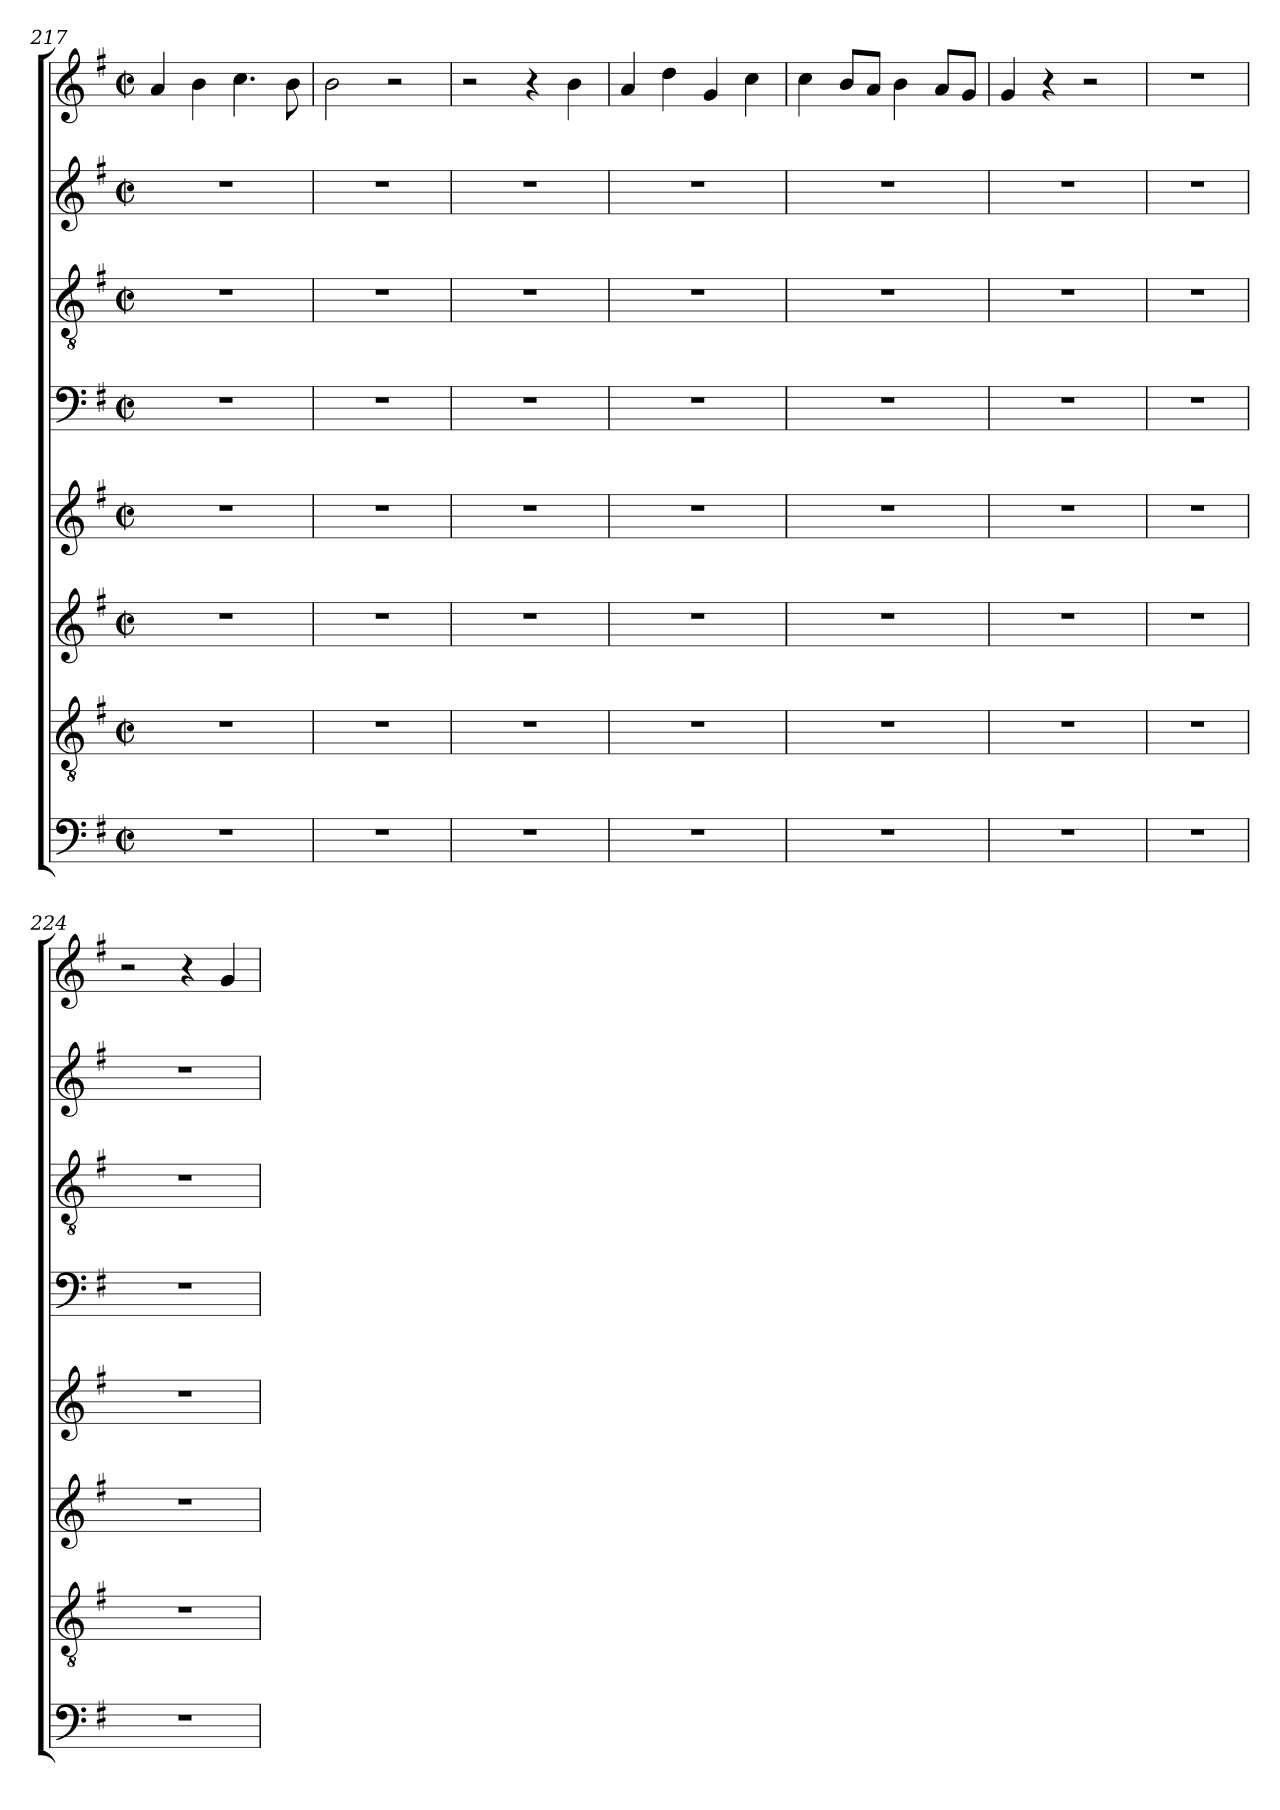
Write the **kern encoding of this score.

**kern	**kern	**kern	**kern	**kern	**kern	**kern	**kern
*part8	*part7	*part6	*part5	*part4	*part3	*part2	*part1
*staff8	*staff7	*staff6	*staff5	*staff4	*staff3	*staff2	*staff1
*clefF4	*clefGv2	*clefG2	*clefG2	*clefF4	*clefGv2	*clefG2	*clefG2
*k[f#]	*k[f#]	*k[f#]	*k[f#]	*k[f#]	*k[f#]	*k[f#]	*k[f#]
*G:	*G:	*G:	*G:	*G:	*G:	*G:	*G:
*M2/2	*M2/2	*M2/2	*M2/2	*M2/2	*M2/2	*M2/2	*M2/2
*met(c|)	*met(c|)	*met(c|)	*met(c|)	*met(c|)	*met(c|)	*met(c|)	*met(c|)
=217	=217	=217	=217	=217	=217	=217	=217
1r	1r	1r	1r	1r	1r	1r	4a/
.	.	.	.	.	.	.	4b\
.	.	.	.	.	.	.	4.cc\
.	.	.	.	.	.	.	8b\
=218	=218	=218	=218	=218	=218	=218	=218
1r	1r	1r	1r	1r	1r	1r	2b\
.	.	.	.	.	.	.	2r
=219	=219	=219	=219	=219	=219	=219	=219
1r	1r	1r	1r	1r	1r	1r	2r
.	.	.	.	.	.	.	4r
.	.	.	.	.	.	.	4b\
=220	=220	=220	=220	=220	=220	=220	=220
1r	1r	1r	1r	1r	1r	1r	4a/
.	.	.	.	.	.	.	4dd\
.	.	.	.	.	.	.	4g/
.	.	.	.	.	.	.	4cc\
=221	=221	=221	=221	=221	=221	=221	=221
1r	1r	1r	1r	1r	1r	1r	4cc\
.	.	.	.	.	.	.	8b/L
.	.	.	.	.	.	.	8a/J
.	.	.	.	.	.	.	4b\
.	.	.	.	.	.	.	8a/L
.	.	.	.	.	.	.	8g/J
!!LO:LB:g=z
=222	=222	=222	=222	=222	=222	=222	=222
1r	1r	1r	1r	1r	1r	1r	4g/
.	.	.	.	.	.	.	4r
.	.	.	.	.	.	.	2r
=223	=223	=223	=223	=223	=223	=223	=223
1r	1r	1r	1r	1r	1r	1r	1r
=224	=224	=224	=224	=224	=224	=224	=224
1r	1r	1r	1r	1r	1r	1r	2r
.	.	.	.	.	.	.	4r
.	.	.	.	.	.	.	4g/
=	=	=	=	=	=	=	=
*-	*-	*-	*-	*-	*-	*-	*-
